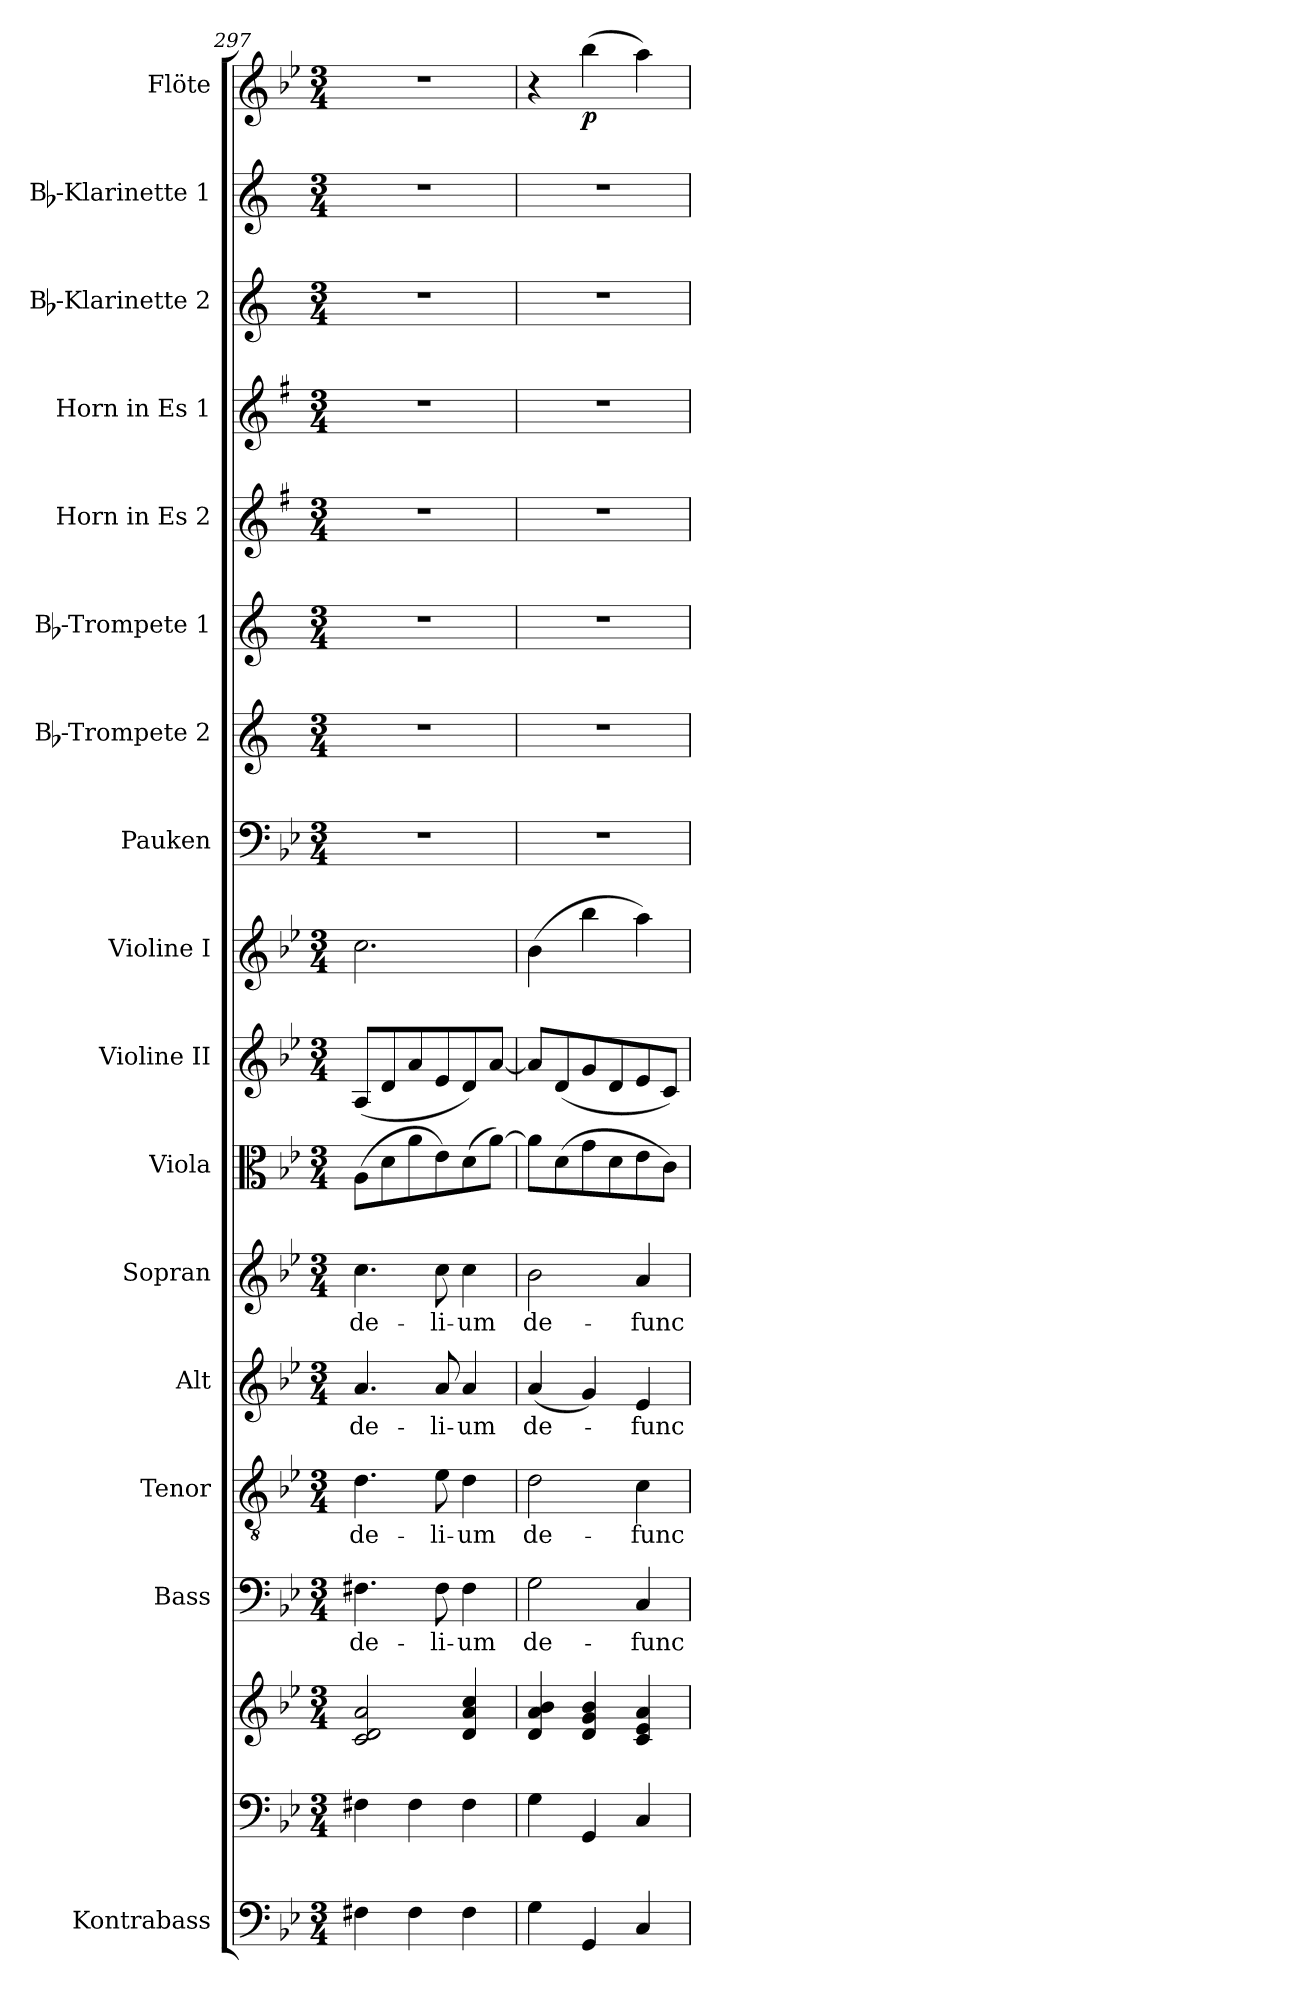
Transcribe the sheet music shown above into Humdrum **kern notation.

**kern	**kern	**kern	**kern	**text	**kern	**text	**kern	**text	**kern	**text	**kern	**kern	**kern	**kern	**kern	**kern	**kern	**kern	**kern	**kern	**kern	**dynam
*part17	*part16	*part16	*part15	*part15	*part14	*part14	*part13	*part13	*part12	*part12	*part11	*part10	*part9	*part8	*part7	*part6	*part5	*part4	*part3	*part2	*part1	*part1
*staff18	*staff17	*staff16	*staff15	*staff15	*staff14	*staff14	*staff13	*staff13	*staff12	*staff12	*staff11	*staff10	*staff9	*staff8	*staff7	*staff6	*staff5	*staff4	*staff3	*staff2	*staff1	*staff1
*I"Kontrabass	*	*	*I"Bass	*	*I"Tenor	*	*I"Alt	*	*I"Sopran	*	*I"Viola	*I"Violine II	*I"Violine I	*I"Pauken	*I"Bb-Trompete 2	*I"Bb-Trompete 1	*I"Horn in Es 2	*I"Horn in Es 1	*I"Bb-Klarinette 2	*I"Bb-Klarinette 1	*I"Flöte	*
*I'Kb.	*	*	*I'B.	*	*I'T.	*	*I'A.	*	*I'S.	*	*I'Vla.	*I'Vl. II	*I'Vl. I	*I'Pk.	*I'Bb Trp. 2	*I'Bb Trp. 1	*	*	*I'Bb Kl. 2	*I'Bb Kl. 1	*I'Fl.	*
*clefF4	*clefF4	*clefG2	*clefF4	*	*clefGv2	*	*clefG2	*	*clefG2	*	*clefC3	*clefG2	*clefG2	*clefF4	*clefG2	*clefG2	*clefG2	*clefG2	*clefG2	*clefG2	*clefG2	*
*ITrd7c12	*	*	*	*	*	*	*	*	*	*	*	*	*	*	*ITrd1c2	*ITrd1c2	*ITrd5c9	*ITrd5c9	*ITrd1c2	*ITrd1c2	*	*
*k[b-e-]	*k[b-e-]	*k[b-e-]	*k[b-e-]	*	*k[b-e-]	*	*k[b-e-]	*	*k[b-e-]	*	*k[b-e-]	*k[b-e-]	*k[b-e-]	*k[b-e-]	*k[b-e-]	*k[b-e-]	*k[b-e-]	*k[b-e-]	*k[b-e-]	*k[b-e-]	*k[b-e-]	*
*B-:	*B-:	*B-:	*B-:	*	*B-:	*	*B-:	*	*B-:	*	*B-:	*B-:	*B-:	*B-:	*B-:	*B-:	*B-:	*B-:	*B-:	*B-:	*B-:	*
*M3/4	*M3/4	*M3/4	*M3/4	*	*M3/4	*	*M3/4	*	*M3/4	*	*M3/4	*M3/4	*M3/4	*M3/4	*M3/4	*M3/4	*M3/4	*M3/4	*M3/4	*M3/4	*M3/4	*
=297	=297	=297	=297	=297	=297	=297	=297	=297	=297	=297	=297	=297	=297	=297	=297	=297	=297	=297	=297	=297	=297	=297
!	!	!	!	!LO:LY:b	!	!LO:LY:b	!	!LO:LY:b	!	!LO:LY:b	!	!	!	!	!	!	!	!	!	!	!	!
4FF#X\	4F#X\	2c/ 2d/ 2a/	4.F#X\	-de-	4.d\	-de-	4.a/	-de-	4.cc\	-de-	(>8A\L	(<8A/L	2.cc\	2.r	2.r	2.r	2.r	2.r	2.r	2.r	2.r	.
.	.	.	.	.	.	.	.	.	.	.	8d\	8d/	.	.	.	.	.	.	.	.	.	.
4FF#\	4F#\	.	.	.	.	.	.	.	.	.	8a\	8a/	.	.	.	.	.	.	.	.	.	.
!	!	!	!	!LO:LY:b	!	!LO:LY:b	!	!LO:LY:b	!	!LO:LY:b	!	!	!	!	!	!	!	!	!	!	!	!
.	.	.	8F#\	-li-	8e-\	-li-	8a/	-li-	8cc\	-li-	8e-\)	8e-/	.	.	.	.	.	.	.	.	.	.
!	!	!	!	!LO:LY:b	!	!LO:LY:b	!	!LO:LY:b	!	!LO:LY:b	!	!	!	!	!	!	!	!	!	!	!	!
4FF#\	4F#\	4d/ 4a/ 4cc/	4F#\	-um	4d\	-um	4a/	-um	4cc\	-um	(>8d\	8d/)	.	.	.	.	.	.	.	.	.	.
.	.	.	.	.	.	.	.	.	.	.	[8a\J)	[8a/J	.	.	.	.	.	.	.	.	.	.
=298	=298	=298	=298	=298	=298	=298	=298	=298	=298	=298	=298	=298	=298	=298	=298	=298	=298	=298	=298	=298	=298	=298
!	!	!	!	!LO:LY:b	!	!LO:LY:b	!	!LO:LY:b	!	!LO:LY:b	!	!	!	!	!	!	!	!	!	!	!	!
4GG\	4G\	4d/ 4a/ 4b-/	2G\	de-	2d\	de-	(<4a/	de-	2b-\	de-	8a\L]	8a/L]	(>4b-\	2.r	2.r	2.r	2.r	2.r	2.r	2.r	4r	.
.	.	.	.	.	.	.	.	.	.	.	(>8d\	(<8d/	.	.	.	.	.	.	.	.	.	.
!	!	!	!	!	!	!	!	!	!	!	!	!	!	!	!	!	!	!	!	!	!	!LO:DY:b
4GGG/	4GG/	4d/ 4g/ 4b-/	.	.	.	.	4g/)	.	.	.	8g\	8g/	4bb-\	.	.	.	.	.	.	.	(>4bb-\	p
.	.	.	.	.	.	.	.	.	.	.	8d\	8d/	.	.	.	.	.	.	.	.	.	.
!	!	!	!	!LO:LY:b	!	!LO:LY:b	!	!LO:LY:b	!	!LO:LY:b	!	!	!	!	!	!	!	!	!	!	!	!
4CC/	4C/	4c/ 4e-/ 4a/	4C/	-func-	4c\	-func-	4e-/	-func-	4a/	-func-	8e-\	8e-/	4aa\)	.	.	.	.	.	.	.	4aa\)	.
.	.	.	.	.	.	.	.	.	.	.	8c\J)	8c/J)	.	.	.	.	.	.	.	.	.	.
=	=	=	=	=	=	=	=	=	=	=	=	=	=	=	=	=	=	=	=	=	=	=
*-	*-	*-	*-	*-	*-	*-	*-	*-	*-	*-	*-	*-	*-	*-	*-	*-	*-	*-	*-	*-	*-	*-
